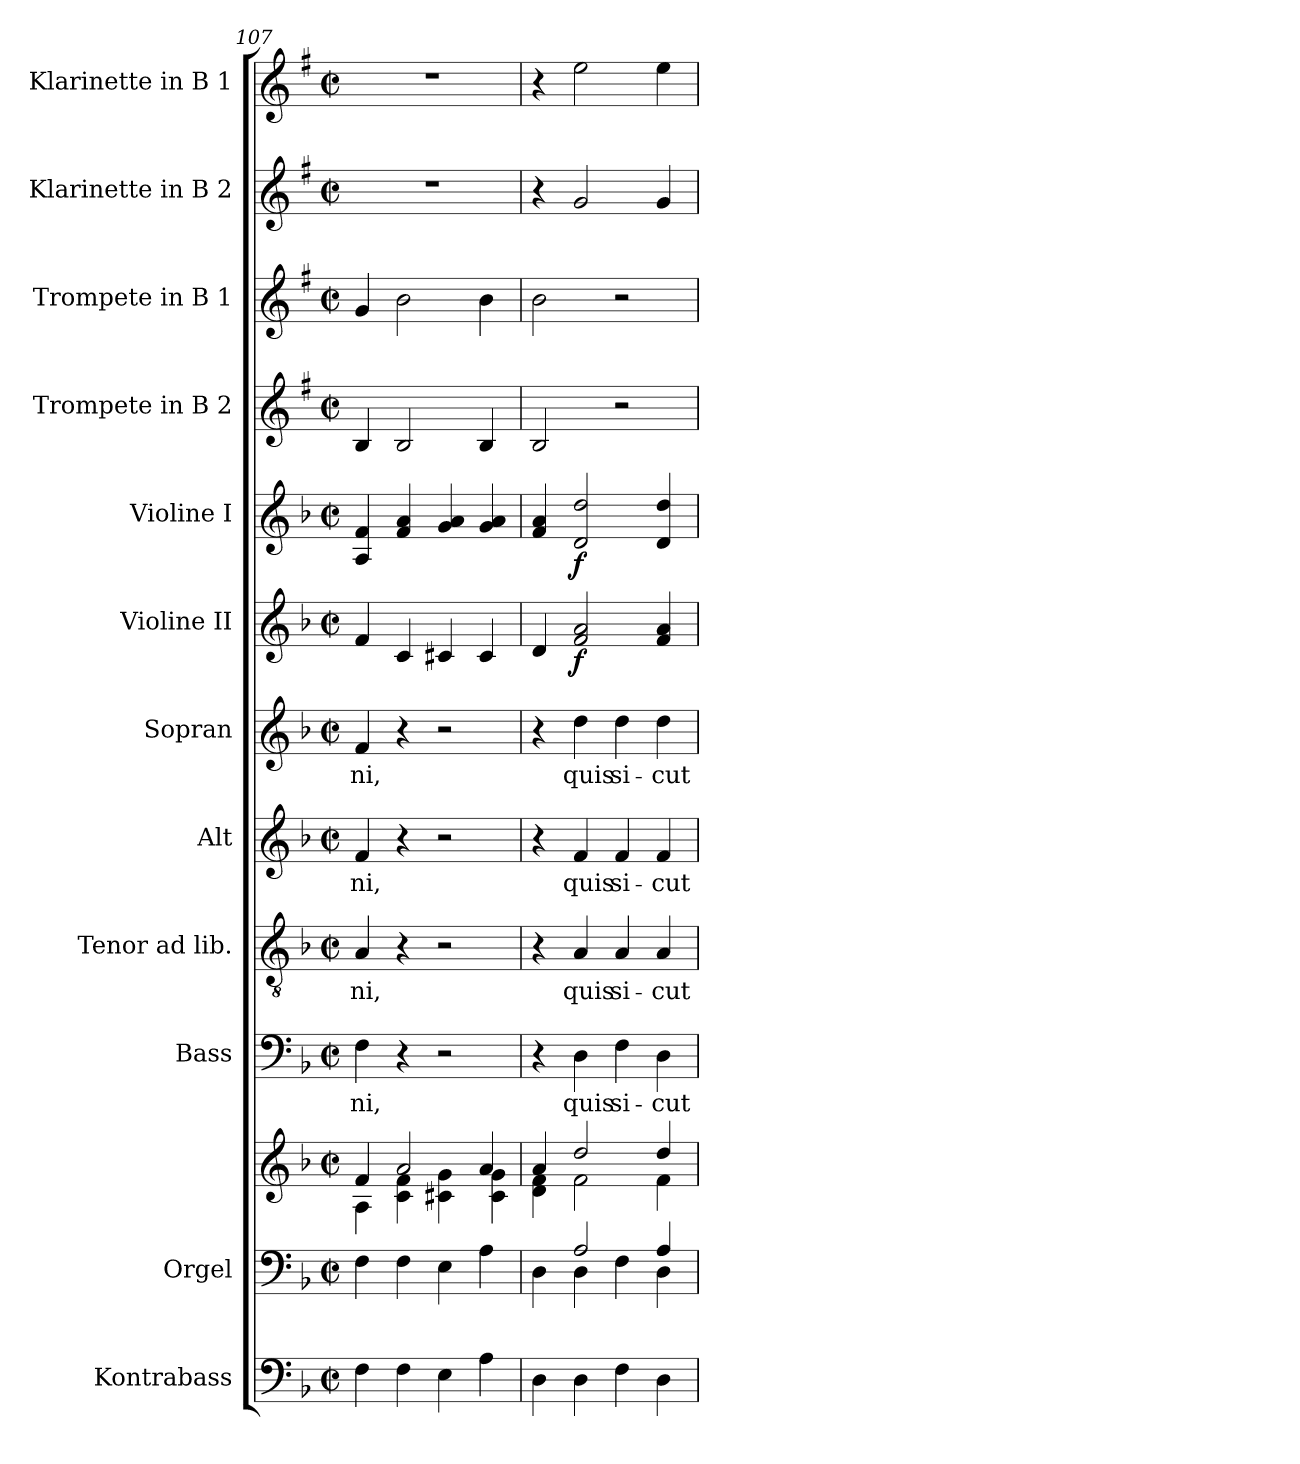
**kern	**kern	**kern	**kern	**text	**kern	**text	**kern	**text	**kern	**text	**kern	**dynam	**kern	**dynam	**kern	**kern	**kern	**kern
*part12	*part11	*part11	*part10	*part10	*part9	*part9	*part8	*part8	*part7	*part7	*part6	*part6	*part5	*part5	*part4	*part3	*part2	*part1
*staff13	*staff12	*staff11	*staff10	*staff10	*staff9	*staff9	*staff8	*staff8	*staff7	*staff7	*staff6	*staff6	*staff5	*staff5	*staff4	*staff3	*staff2	*staff1
*I"Kontrabass	*I"Orgel	*	*I"Bass	*	*I"Tenor ad lib.	*	*I"Alt	*	*I"Sopran	*	*I"Violine II	*	*I"Violine I	*	*I"Trompete in B 2	*I"Trompete in B 1	*I"Klarinette in B 2	*I"Klarinette in B 1
*I'Kb.	*I'Org.	*	*I'B	*	*I'T	*	*I'A	*	*I'S	*	*I'Vl. II	*	*I'Vl. I	*	*	*	*	*
!!LO:PB:g=z
*clefF4	*clefF4	*clefG2	*clefF4	*	*clefGv2	*	*clefG2	*	*clefG2	*	*clefG2	*	*clefG2	*	*clefG2	*clefG2	*clefG2	*clefG2
*ITrd7c12	*	*	*	*	*	*	*	*	*	*	*	*	*	*	*ITrd1c2	*ITrd1c2	*ITrd1c2	*ITrd1c2
*k[b-]	*k[b-]	*k[b-]	*k[b-]	*	*k[b-]	*	*k[b-]	*	*k[b-]	*	*k[b-]	*	*k[b-]	*	*k[b-]	*k[b-]	*k[b-]	*k[b-]
*F:	*F:	*F:	*F:	*	*F:	*	*F:	*	*F:	*	*F:	*	*F:	*	*F:	*F:	*F:	*F:
*M2/2	*M2/2	*M2/2	*M2/2	*	*M2/2	*	*M2/2	*	*M2/2	*	*M2/2	*	*M2/2	*	*M2/2	*M2/2	*M2/2	*M2/2
*met(c|)	*met(c|)	*met(c|)	*met(c|)	*	*met(c|)	*	*met(c|)	*	*met(c|)	*	*met(c|)	*	*met(c|)	*	*met(c|)	*met(c|)	*met(c|)	*met(c|)
=107	=107	=107	=107	=107	=107	=107	=107	=107	=107	=107	=107	=107	=107	=107	=107	=107	=107	=107
*	*	*^	*	*	*	*	*	*	*	*	*	*	*	*	*	*	*	*
!	!	!	!	!	!LO:LY:b	!	!LO:LY:b	!	!LO:LY:b	!	!LO:LY:b	!	!	!	!	!	!	!	!
4FF\	4F\	4f/	4A\	4F\	-ni,	4A/	-ni,	4f/	-ni,	4f/	-ni,	4f/	.	4A/ 4f/	.	4A/	4f/	1r	1r
4FF\	4F\	2a/	4c\ 4f\	4r	.	4r	.	4r	.	4r	.	4c/	.	4f/ 4a/	.	2A/	2a\	.	.
4EE\	4E\	.	4c#X\ 4g\	2r	.	2r	.	2r	.	2r	.	4c#X/	.	4g/ 4a/	.	.	.	.	.
4AA\	4A\	4a/	4c#\ 4g\	.	.	.	.	.	.	.	.	4c#/	.	4g/ 4a/	.	4A/	4a\	.	.
=108	=108	=108	=108	=108	=108	=108	=108	=108	=108	=108	=108	=108	=108	=108	=108	=108	=108	=108	=108
*	*^	*	*	*	*	*	*	*	*	*	*	*	*	*	*	*	*	*	*
4DD\	4ryy	4D\	4a/	4d\ 4f\	4r	.	4r	.	4r	.	4r	.	4d/	.	4f/ 4a/	.	2A/	2a\	4r	4r
!	!	!	!	!	!	!LO:LY:b	!	!LO:LY:b	!	!LO:LY:b	!	!LO:LY:b	!	!LO:DY:b	!	!LO:DY:b	!	!	!	!
4DD\	2A/	4D\	2dd/	2f\	4D\	quis	4A/	quis	4f/	quis	4dd\	quis	2f/ 2a/	f	2d/ 2dd/	f	.	.	2f/	2dd\
!	!	!	!	!	!	!LO:LY:b	!	!LO:LY:b	!	!LO:LY:b	!	!LO:LY:b	!	!	!	!	!	!	!	!
4FF\	.	4F\	.	.	4F\	si-	4A/	si-	4f/	si-	4dd\	si-	.	.	.	.	2r	2r	.	.
!	!	!	!	!	!	!LO:LY:b	!	!LO:LY:b	!	!LO:LY:b	!	!LO:LY:b	!	!	!	!	!	!	!	!
4DD\	4A/	4D\	4dd/	4f\	4D\	-cut	4A/	-cut	4f/	-cut	4dd\	-cut	4f/ 4a/	.	4d/ 4dd/	.	.	.	4f/	4dd\
*	*v	*v	*	*	*	*	*	*	*	*	*	*	*	*	*	*	*	*	*	*
*	*	*v	*v	*	*	*	*	*	*	*	*	*	*	*	*	*	*	*	*
=	=	=	=	=	=	=	=	=	=	=	=	=	=	=	=	=	=	=
*-	*-	*-	*-	*-	*-	*-	*-	*-	*-	*-	*-	*-	*-	*-	*-	*-	*-	*-
